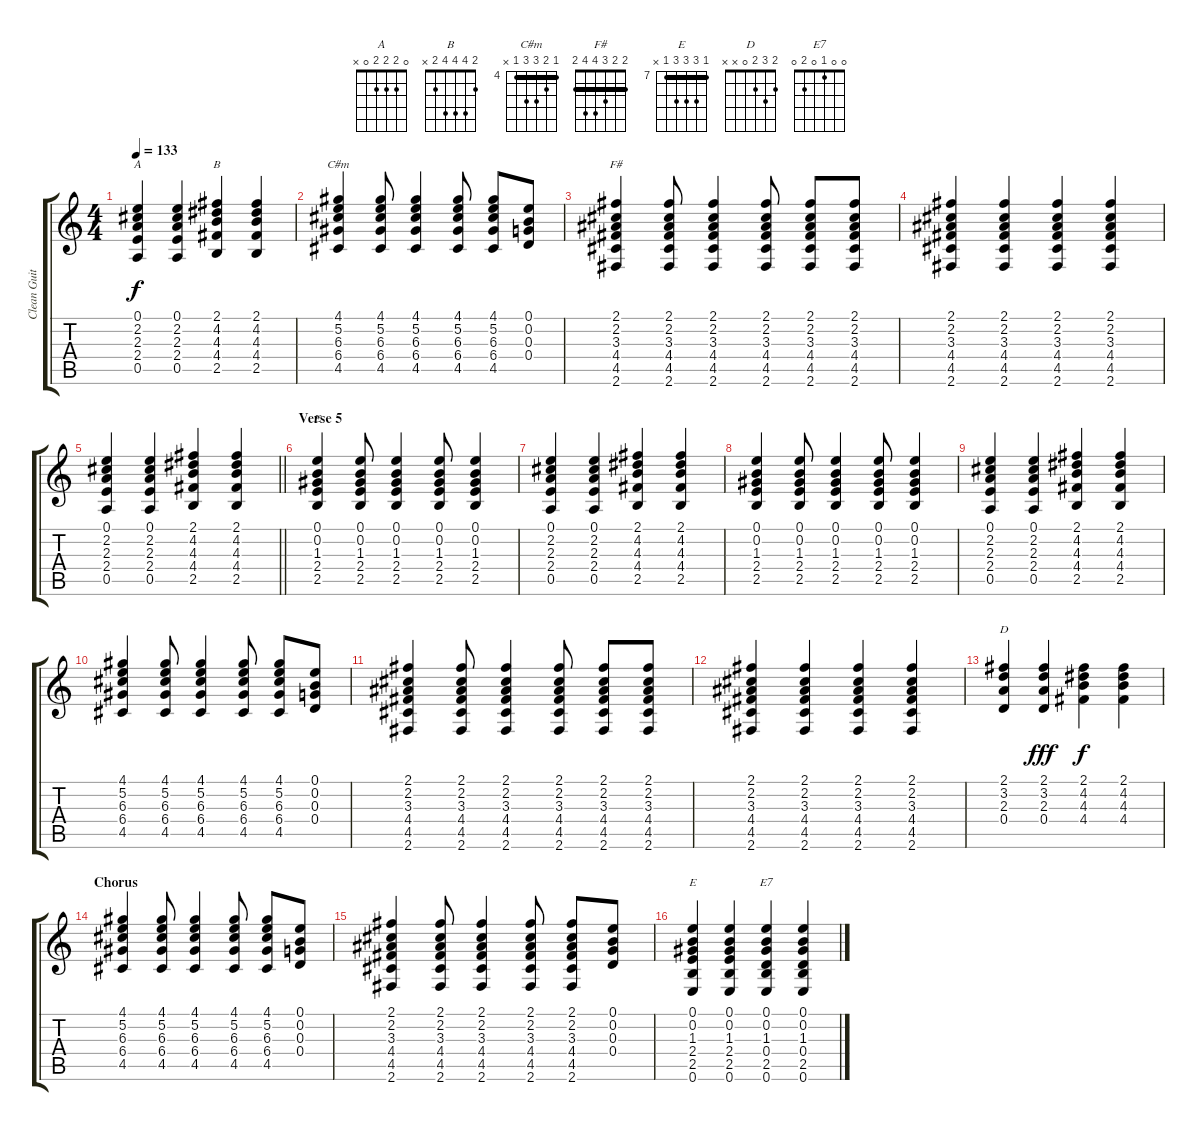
\track ("Clean Guitar" "Clean Guit") {instrument electricguitarclean}
\staff {score tabs}
\tuning (E4 B3 G3 D3 A2 E2) {hide}
\chord ("A" 0 2 2 2 0 x)
\chord ("B" 2 4 4 4 2 x)
\chord ("C#m" 4 5 6 6 4 x) {firstfret 4 barre 4}
\chord ("F#" 2 2 3 4 4 2) {barre 2}
\chord ("E" 0 0 1 2 2 0)
\chord ("D" 2 3 2 0 x x)
\chord ("E" 7 9 9 9 7 x) {firstfret 7 barre 7}
\chord ("E7" 0 0 1 0 2 0)
\ts (4 4)
\tempo 133
\clef g2
\ks c
(0.1 2.2 2.3 2.4 0.5).4{ch "A" dy f} (0.1 2.2 2.3 2.4 0.5).4 (2.1 4.2 4.3 4.4 2.5).4{ch "B"} (2.1 4.2 4.3 4.4 2.5).4 |
(4.1 5.2 6.3 6.4 4.5).4{ch "C#m"} (4.1 5.2 6.3 6.4 4.5).8 (4.1 5.2 6.3 6.4 4.5).4 (4.1 5.2 6.3 6.4 4.5).8 (4.1 5.2 6.3 6.4 4.5).8 (0.1 0.2 0.3 0.4).8 |
(2.1 2.2 3.3 4.4 4.5 2.6).4{ch "F#"} (2.1 2.2 3.3 4.4 4.5 2.6).8 (2.1 2.2 3.3 4.4 4.5 2.6).4 (2.1 2.2 3.3 4.4 4.5 2.6).8 (2.1 2.2 3.3 4.4 4.5 2.6).8 (2.1 2.2 3.3 4.4 4.5 2.6).8 |
(2.1 2.2 3.3 4.4 4.5 2.6).4 (2.1 2.2 3.3 4.4 4.5 2.6).4 (2.1 2.2 3.3 4.4 4.5 2.6).4 (2.1 2.2 3.3 4.4 4.5 2.6).4 |
\barLineRight lightlight
(0.1 2.2 2.3 2.4 0.5).4 (0.1 2.2 2.3 2.4 0.5).4 (2.1 4.2 4.3 4.4 2.5).4 (2.1 4.2 4.3 4.4 2.5).4 |
\section ("" "Verse 5")
(0.1 0.2 1.3 2.4 2.5).4{ch "E"} (0.1 0.2 1.3 2.4 2.5).8 (0.1 0.2 1.3 2.4 2.5).4 (0.1 0.2 1.3 2.4 2.5).8 (0.1 0.2 1.3 2.4 2.5).4 |
(0.1 2.2 2.3 2.4 0.5).4 (0.1 2.2 2.3 2.4 0.5).4 (2.1 4.2 4.3 4.4 2.5).4 (2.1 4.2 4.3 4.4 2.5).4 |
(0.1 0.2 1.3 2.4 2.5).4 (0.1 0.2 1.3 2.4 2.5).8 (0.1 0.2 1.3 2.4 2.5).4 (0.1 0.2 1.3 2.4 2.5).8 (0.1 0.2 1.3 2.4 2.5).4 |
(0.1 2.2 2.3 2.4 0.5).4 (0.1 2.2 2.3 2.4 0.5).4 (2.1 4.2 4.3 4.4 2.5).4 (2.1 4.2 4.3 4.4 2.5).4 |
(4.1 5.2 6.3 6.4 4.5).4 (4.1 5.2 6.3 6.4 4.5).8 (4.1 5.2 6.3 6.4 4.5).4 (4.1 5.2 6.3 6.4 4.5).8 (4.1 5.2 6.3 6.4 4.5).8 (0.1 0.2 0.3 0.4).8 |
(2.1 2.2 3.3 4.4 4.5 2.6).4 (2.1 2.2 3.3 4.4 4.5 2.6).8 (2.1 2.2 3.3 4.4 4.5 2.6).4 (2.1 2.2 3.3 4.4 4.5 2.6).8 (2.1 2.2 3.3 4.4 4.5 2.6).8 (2.1 2.2 3.3 4.4 4.5 2.6).8 |
(2.1 2.2 3.3 4.4 4.5 2.6).4 (2.1 2.2 3.3 4.4 4.5 2.6).4 (2.1 2.2 3.3 4.4 4.5 2.6).4 (2.1 2.2 3.3 4.4 4.5 2.6).4 |
(2.1 3.2 2.3 0.4).4{ch "D"} (2.1 3.2 2.3 0.4).4{dy fff} (2.1 4.2 4.3 4.4).4{dy f} (2.1 4.2 4.3 4.4).4 |
\section ("" "Chorus")
(4.1 5.2 6.3 6.4 4.5).4 (4.1 5.2 6.3 6.4 4.5).8 (4.1 5.2 6.3 6.4 4.5).4 (4.1 5.2 6.3 6.4 4.5).8 (4.1 5.2 6.3 6.4 4.5).8 (0.1 0.2 0.3 0.4).8 |
(2.1 2.2 3.3 4.4 4.5 2.6).4 (2.1 2.2 3.3 4.4 4.5 2.6).8 (2.1 2.2 3.3 4.4 4.5 2.6).4 (2.1 2.2 3.3 4.4 4.5 2.6).8 (2.1 2.2 3.3 4.4 4.5 2.6).8 (0.1 0.2 0.3 0.4).8 |
(0.1 0.2 1.3 2.4 2.5 0.6).4{ch "E"} (0.1 0.2 1.3 2.4 2.5 0.6).4 (0.1 0.2 1.3 0.4 2.5 0.6).4{ch "E7"} (0.1 0.2 1.3 0.4 2.5 0.6).4
